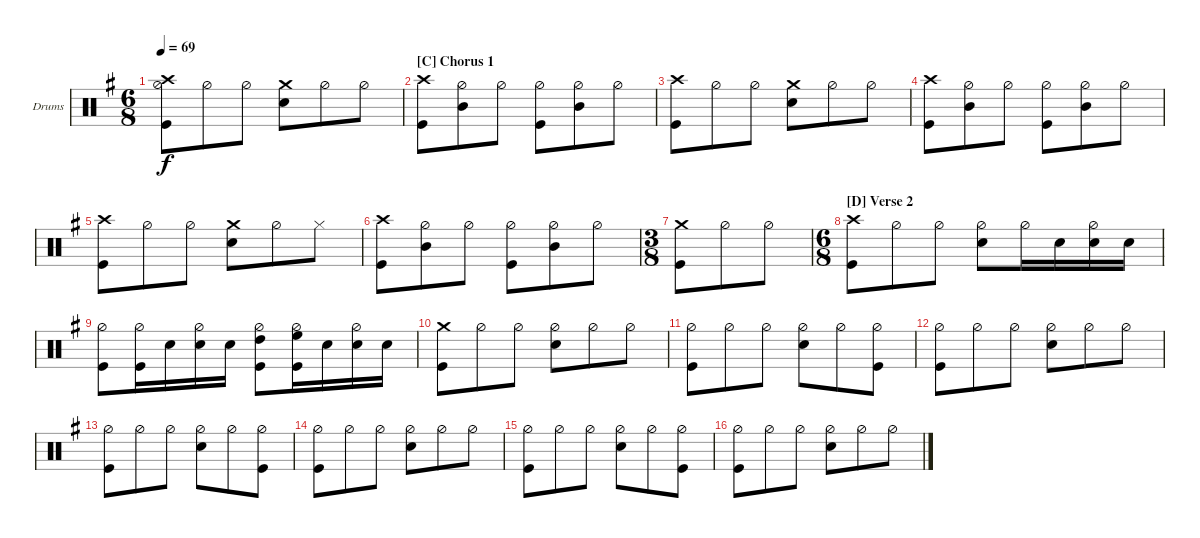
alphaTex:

\bracketExtendMode groupsimilarinstruments
\firstSystemTrackNameOrientation horizontal
\otherSystemsTrackNameOrientation horizontal
\track ("Drumkit" "Drums") {instrument percussion}
\staff {score}
\articulation defaults
\ts (6 8)
\tempo 69
\clef neutral
\ks g
("Crash high (hit)" "Kick (hit)" "Hi-Hat (half)").8{dy f} "Hi-Hat (half)".8 "Hi-Hat (half)".8 ("Crash medium (hit)" "Snare (hit) 2").8 "Hi-Hat (half)".8 "Hi-Hat (half)".8 |
\section ("C" "Chorus 1")
("Crash high (hit)" "Kick (hit)").8 ("Hi-Hat (half)" "Mid Tom (hit)").8 "Hi-Hat (half)".8 ("Hi-Hat (half)" "Kick (hit)").8 ("Hi-Hat (half)" "Mid Tom (hit)").8 "Hi-Hat (half)".8 |
("Crash high (hit)" "Kick (hit)").8 "Hi-Hat (half)".8 "Hi-Hat (half)".8 ("Crash medium (hit)" "Snare (hit) 2").8 "Hi-Hat (half)".8 "Hi-Hat (half)".8 |
("Crash high (hit)" "Kick (hit)").8 ("Hi-Hat (half)" "Mid Tom (hit)").8 "Hi-Hat (half)".8 ("Hi-Hat (half)" "Kick (hit)").8 ("Hi-Hat (half)" "Mid Tom (hit)").8 "Hi-Hat (half)".8 |
("Crash high (hit)" "Kick (hit)").8 "Hi-Hat (half)".8 "Hi-Hat (half)".8 ("Crash medium (hit)" "Snare (hit) 2").8 "Hi-Hat (half)".8 "Hi-Hat (closed)".8 |
("Crash high (hit)" "Kick (hit)").8 ("Hi-Hat (half)" "Mid Tom (hit)").8 "Hi-Hat (half)".8 ("Hi-Hat (half)" "Kick (hit)").8 ("Hi-Hat (half)" "Mid Tom (hit)").8 "Hi-Hat (half)".8 |
\ts (3 8)
("Crash medium (hit)" "Kick (hit)").8 "Hi-Hat (half)".8 "Hi-Hat (half)".8 |
\ts (6 8)
\section ("D" "Verse 2")
("Crash high (hit)" "Kick (hit)").8 "Hi-Hat (half)".8 "Hi-Hat (half)".8 ("Hi-Hat (half)" "Snare (hit) 2").8 "Hi-Hat (half)".16 "Snare (hit) 2".16 ("Snare (hit) 2" "Hi-Hat (half)").16 "Snare (hit) 2".16 |
("Hi-Hat (half)" "Kick (hit)").8 ("Hi-Hat (half)" "Kick (hit)").16 "Snare (hit) 2".16 ("Hi-Hat (half)" "Snare (hit) 2").16 "Snare (hit) 2".16 ("Hi-Hat (half)" "High Tom (hit)" "Kick (hit)").8 ("Hi-Hat (half)" "High Floor Tom (hit)" "Kick (hit)").16 "Snare (hit) 2".16 ("Snare (hit) 2" "Hi-Hat (half)").16 "Snare (hit) 2".16 |
("Crash medium (hit)" "Kick (hit)").8 "Hi-Hat (half)".8 "Hi-Hat (half)".8 ("Hi-Hat (half)" "Snare (hit) 2").8 "Hi-Hat (half)".8 "Hi-Hat (half)".8 |
("Hi-Hat (half)" "Kick (hit)").8 "Hi-Hat (half)".8 "Hi-Hat (half)".8 ("Hi-Hat (half)" "Snare (hit) 2").8 "Hi-Hat (half)".8 ("Hi-Hat (half)" "Kick (hit)").8 |
("Hi-Hat (half)" "Kick (hit)").8 "Hi-Hat (half)".8 "Hi-Hat (half)".8 ("Hi-Hat (half)" "Snare (hit) 2").8 "Hi-Hat (half)".8 "Hi-Hat (half)".8 |
("Hi-Hat (half)" "Kick (hit)").8 "Hi-Hat (half)".8 "Hi-Hat (half)".8 ("Hi-Hat (half)" "Snare (hit) 2").8 "Hi-Hat (half)".8 ("Hi-Hat (half)" "Kick (hit)").8 |
("Hi-Hat (half)" "Kick (hit)").8 "Hi-Hat (half)".8 "Hi-Hat (half)".8 ("Hi-Hat (half)" "Snare (hit) 2").8 "Hi-Hat (half)".8 "Hi-Hat (half)".8 |
("Hi-Hat (half)" "Kick (hit)").8 "Hi-Hat (half)".8 "Hi-Hat (half)".8 ("Hi-Hat (half)" "Snare (hit) 2").8 "Hi-Hat (half)".8 ("Hi-Hat (half)" "Kick (hit)").8 |
("Hi-Hat (half)" "Kick (hit)").8 "Hi-Hat (half)".8 "Hi-Hat (half)".8 ("Snare (hit) 2" "Hi-Hat (half)").8 "Hi-Hat (half)".8 "Hi-Hat (half)".8
